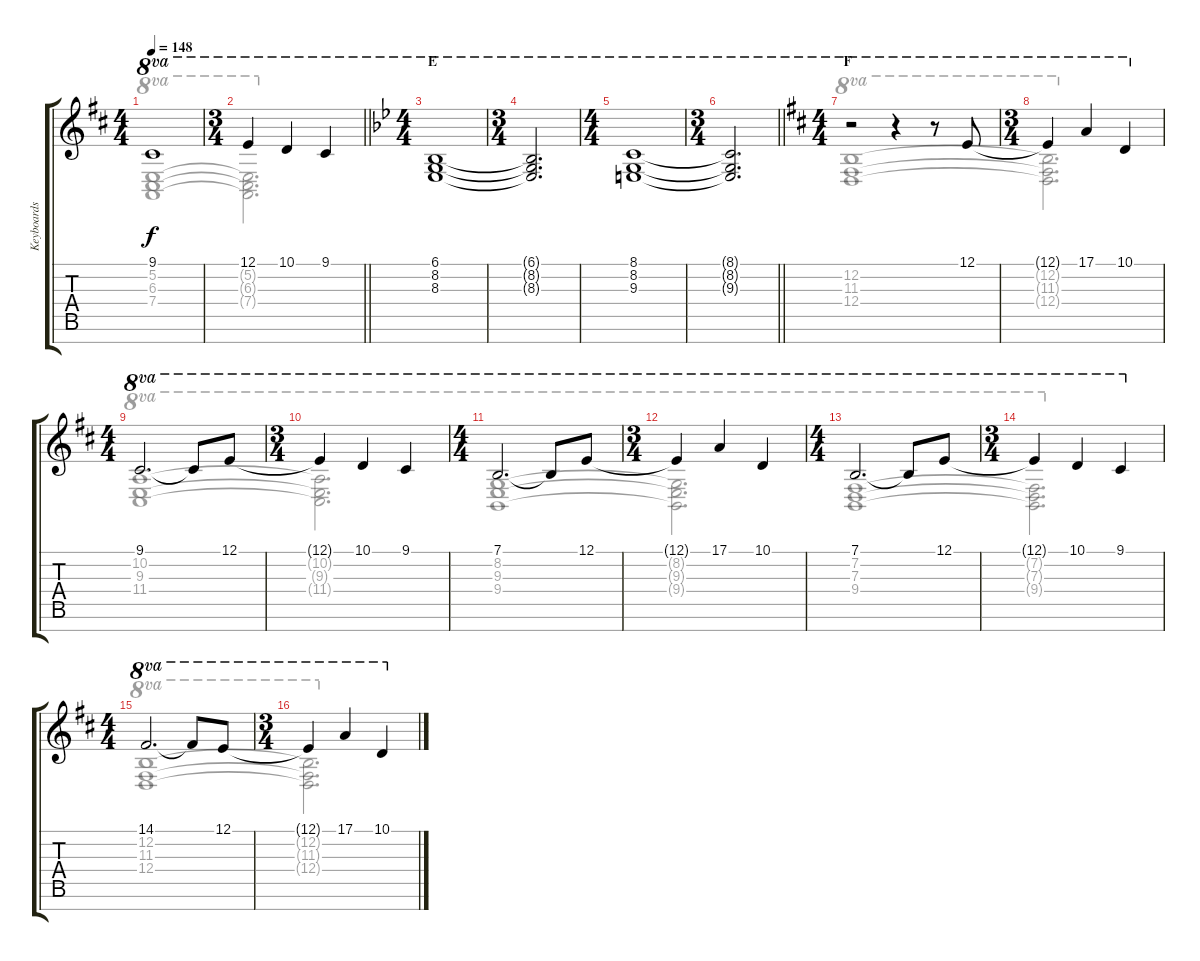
\track ("Keyboards (high register)" "Keyboards ") {instrument acousticgrandpiano}
\staff {score tabs}
\tuning (E4 B3 G3 D3 A2 E2 B1) {hide}
\voice
\ts (4 4)
\tempo 148
\clef g2
\ks bminor
9.1.1{ot 8va dy f} |
\ts (3 4)
\barLineRight lightlight
12.1.4{ot 8va} 10.1.4{ot 8va} 9.1.4{ot 8va} |
\ts (4 4)
\section ("" "E")
\ks gminor
(6.1 8.2 8.3).1{ot 8va} |
\ts (3 4)
(6.1{t} 8.2{t} 8.3{t}).2{d ot 8va} |
\ts (4 4)
(8.1 8.2 9.3).1{ot 8va} |
\ts (3 4)
\barLineRight lightlight
(8.1{t} 8.2{t} 9.3{t}).2{d ot 8va} |
\ts (4 4)
\section ("" "F")
\ks bminor
r.2{ot 8va} r.4{ot 8va} r.8{ot 8va} 12.1.8{ot 8va} |
\ts (3 4)
12.1{t}.4{ot 8va} 17.1.4{ot 8va} 10.1.4{ot 8va} |
\ts (4 4)
9.1.2{d ot 8va} 9.1{t}.8{ot 8va} 12.1.8{ot 8va} |
\ts (3 4)
12.1{t}.4{ot 8va} 10.1.4{ot 8va} 9.1.4{ot 8va} |
\ts (4 4)
7.1.2{d ot 8va} 7.1{t}.8{ot 8va} 12.1.8{ot 8va} |
\ts (3 4)
12.1{t}.4{ot 8va} 17.1.4{ot 8va} 10.1.4{ot 8va} |
\ts (4 4)
7.1.2{d ot 8va} 7.1{t}.8{ot 8va} 12.1.8{ot 8va} |
\ts (3 4)
12.1{t}.4{ot 8va} 10.1.4{ot 8va} 9.1.4{ot 8va} |
\ts (4 4)
14.1.2{d ot 8va} 14.1{t}.8{ot 8va} 12.1.8{ot 8va} |
\ts (3 4)
12.1{t}.4{ot 8va} 17.1.4{ot 8va} 10.1.4{ot 8va}
\voice
\clef g2
\ottava regular
\simile none
\ks bminor
(5.2 6.3 7.4).1{ot 8va dy f} |
\barLineRight lightlight
(5.2{t} 6.3{t} 7.4{t}).2{d ot 8va} |
\ks gminor
|
|
|
\barLineRight lightlight
|
\ks bminor
(12.2 11.3 12.4).1{ot 8va} |
(12.2{t} 11.3{t} 12.4{t}).2{d ot 8va} |
(10.2 9.3 11.4).1{ot 8va} |
(10.2{t} 9.3{t} 11.4{t}).2{d ot 8va} |
(8.2 9.3 9.4).1{ot 8va} |
(8.2{t} 9.3{t} 9.4{t}).2{d ot 8va} |
(7.2 7.3 9.4).1{ot 8va} |
(7.2{t} 7.3{t} 9.4{t}).2{d ot 8va} |
(12.2 11.3 12.4).1{ot 8va} |
(12.2{t} 11.3{t} 12.4{t}).2{d ot 8va}
